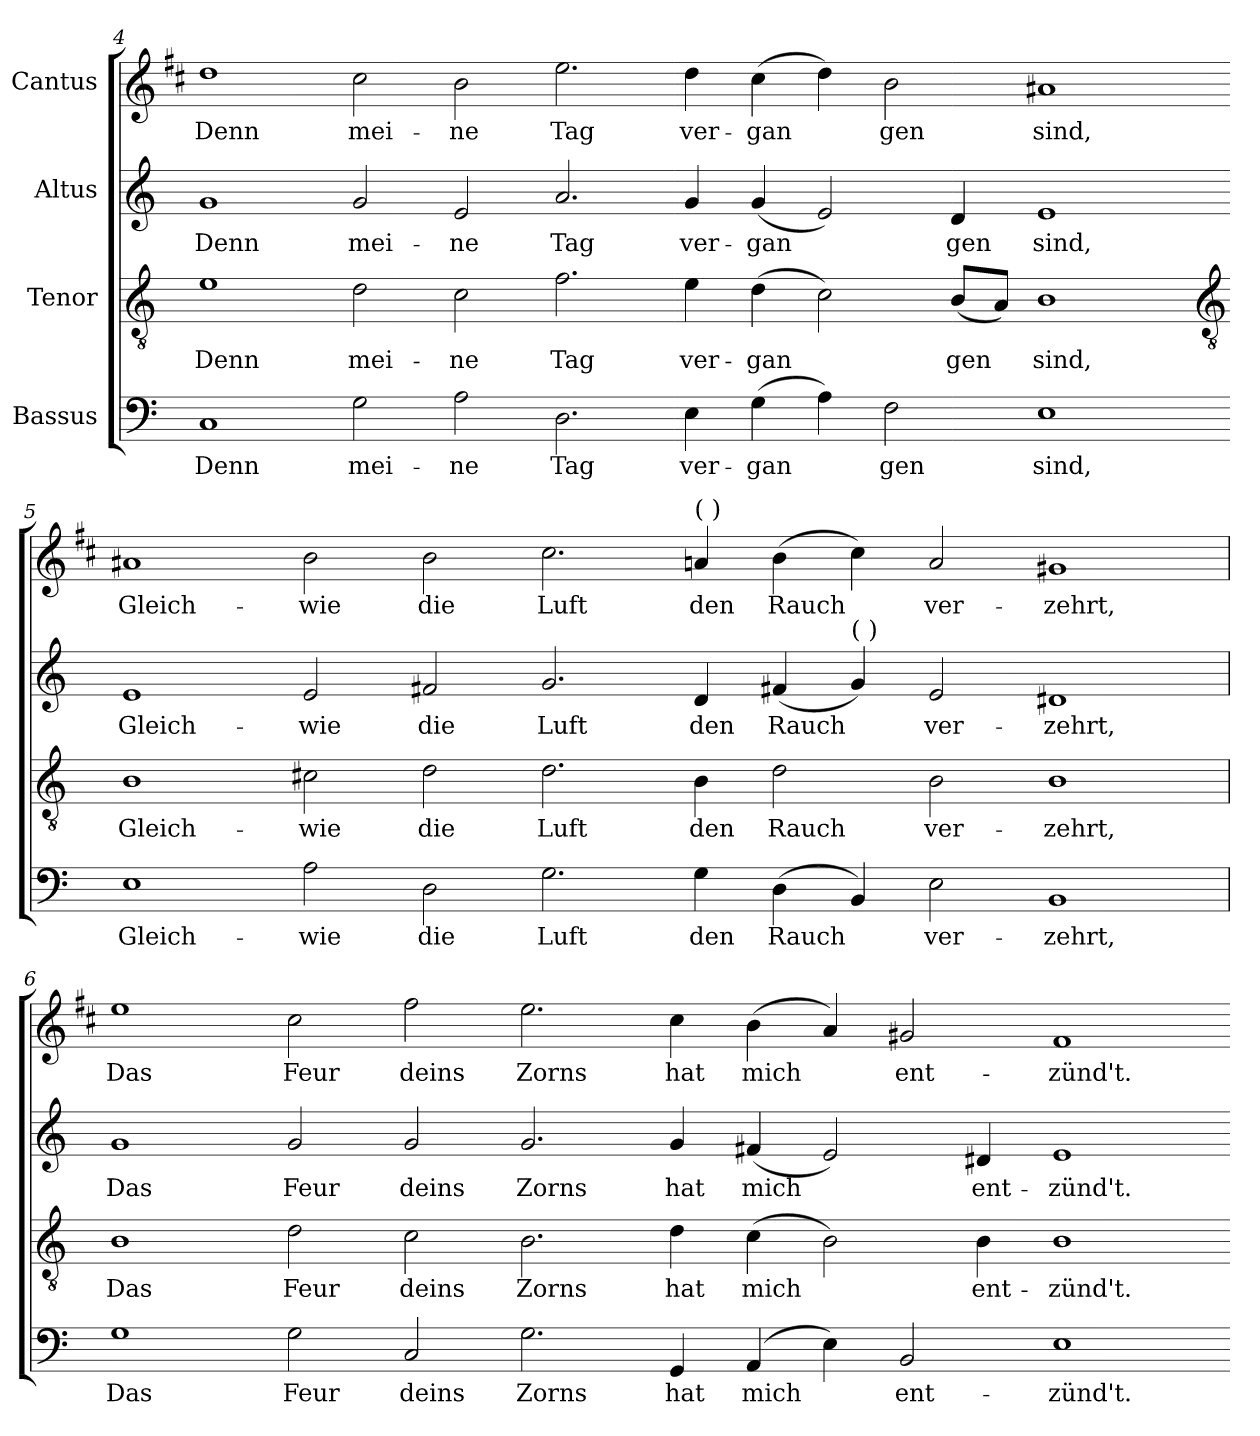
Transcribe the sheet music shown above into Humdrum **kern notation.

**kern	**text	**kern	**text	**kern	**text	**kern	**text
*part4	*part4	*part3	*part3	*part2	*part2	*part1	*part1
*staff4	*staff4	*staff3	*staff3	*staff2	*staff2	*staff1	*staff1
*I"Bassus	*	*I"Tenor	*	*I"Altus	*	*I"Cantus	*
*clefF4	*	*clefGv2	*	*clefG2	*	*clefG2	*
*	*	*	*	*	*	*ITrd1c2	*
*k[]	*	*k[]	*	*k[]	*	*k[]	*
*C:	*	*C:	*	*C:	*	*C:	*
=4	=4	=4	=4	=4	=4	=4	=4
!	!LO:LY:b	!	!LO:LY:b	!	!LO:LY:b	!	!LO:LY:b
1C	Denn	1e	Denn	1g	Denn	1cc	Denn
!	!LO:LY:b	!	!LO:LY:b	!	!LO:LY:b	!	!LO:LY:b
2G	mei-	2d	mei-	2g	mei-	2b	mei-
!	!LO:LY:b	!	!LO:LY:b	!	!LO:LY:b	!	!LO:LY:b
2A	-ne	2c	-ne	2e	-ne	2a	-ne
!	!LO:LY:b	!	!LO:LY:b	!	!LO:LY:b	!	!LO:LY:b
2.D	Tag	2.f	Tag	2.a	Tag	2.dd	Tag
!	!LO:LY:b	!	!LO:LY:b	!	!LO:LY:b	!	!LO:LY:b
4E	ver-	4e	ver-	4g	ver-	4cc	ver-
!	!LO:LY:b	!	!LO:LY:b	!	!LO:LY:b	!	!LO:LY:b
(>4G	-gan	(>4d	-gan	(<4g	-gan	(>4b	-gan
4A)	.	2c)	.	2e)	.	4cc)	.
!	!LO:LY:b	!	!	!	!	!	!LO:LY:b
2F	gen	.	.	.	.	2a	gen
!	!	!	!LO:LY:b	!	!LO:LY:b	!	!
.	.	(<8BL	gen	4d	gen	.	.
.	.	8AJ)	.	.	.	.	.
!	!LO:LY:b	!	!LO:LY:b	!	!LO:LY:b	!	!LO:LY:b
1E	sind,	1B	sind,	1e	sind,	1g#X	sind,
!!LO:LB:g=z
=5-	=5-	=5-	=5-	=5-	=5-	=5-	=5-
*	*	*clefGv2	*	*	*	*	*
!	!LO:LY:b	!	!LO:LY:b	!	!LO:LY:b	!	!LO:LY:b
1E	Gleich-	1B	Gleich-	1e	Gleich-	1g#X	Gleich-
!	!LO:LY:b	!	!LO:LY:b	!	!LO:LY:b	!	!LO:LY:b
2A	-wie	2c#X	-wie	2e	-wie	2a	-wie
!	!LO:LY:b	!	!LO:LY:b	!	!LO:LY:b	!	!LO:LY:b
2D	die	2d	die	2f#X	die	2a	die
!	!LO:LY:b	!	!LO:LY:b	!	!LO:LY:b	!	!LO:LY:b
2.G	Luft	2.d	Luft	2.g	Luft	2.b	Luft
!	!	!	!	!	!	!LO:TX:a:t=(  )	!
!	!LO:LY:b	!	!LO:LY:b	!	!LO:LY:b	!	!LO:LY:b
4G	den	4B	den	4d	den	4g	den
!	!LO:LY:b	!	!LO:LY:b	!	!LO:LY:b	!	!LO:LY:b
(>4D	Rauch	2d	Rauch	(<4f#X	Rauch	(>4a	Rauch
!	!	!	!	!LO:TX:a:t=(  )	!	!	!
4BB)	.	.	.	4g)	.	4b)	.
!	!LO:LY:b	!	!LO:LY:b	!	!LO:LY:b	!	!LO:LY:b
2E	ver-	2B	ver-	2e	ver-	2g	ver-
!	!LO:LY:b	!	!LO:LY:b	!	!LO:LY:b	!	!LO:LY:b
1BB	-zehrt,	1B	-zehrt,	1d#X	-zehrt,	1f#X	-zehrt,
=6	=6	=6	=6	=6	=6	=6	=6
!	!LO:LY:b	!	!LO:LY:b	!	!LO:LY:b	!	!LO:LY:b
1G	Das	1B	Das	1g	Das	1dd	Das
!	!LO:LY:b	!	!LO:LY:b	!	!LO:LY:b	!	!LO:LY:b
2G	Feur	2d	Feur	2g	Feur	2b	Feur
!	!LO:LY:b	!	!LO:LY:b	!	!LO:LY:b	!	!LO:LY:b
2C	deins	2c	deins	2g	deins	2ee	deins
!	!LO:LY:b	!	!LO:LY:b	!	!LO:LY:b	!	!LO:LY:b
2.G	Zorns	2.B	Zorns	2.g	Zorns	2.dd	Zorns
!	!LO:LY:b	!	!LO:LY:b	!	!LO:LY:b	!	!LO:LY:b
4GG	hat	4d	hat	4g	hat	4b	hat
!	!LO:LY:b	!	!LO:LY:b	!	!LO:LY:b	!	!LO:LY:b
(>4AA	mich	(>4c	mich	(<4f#X	mich	(<4a	mich
4E)	.	2B)	.	2e)	.	4g)	.
!	!LO:LY:b	!	!	!	!	!	!LO:LY:b
2BB	ent-	.	.	.	.	2f#X	ent-
!	!	!	!LO:LY:b	!	!LO:LY:b	!	!
.	.	4B	ent-	4d#X	ent-	.	.
!	!LO:LY:b	!	!LO:LY:b	!	!LO:LY:b	!	!LO:LY:b
1E	-zünd't.	1B	-zünd't.	1e	-zünd't.	1e	-zünd't.
=-	=-	=-	=-	=-	=-	=-	=-
*-	*-	*-	*-	*-	*-	*-	*-
